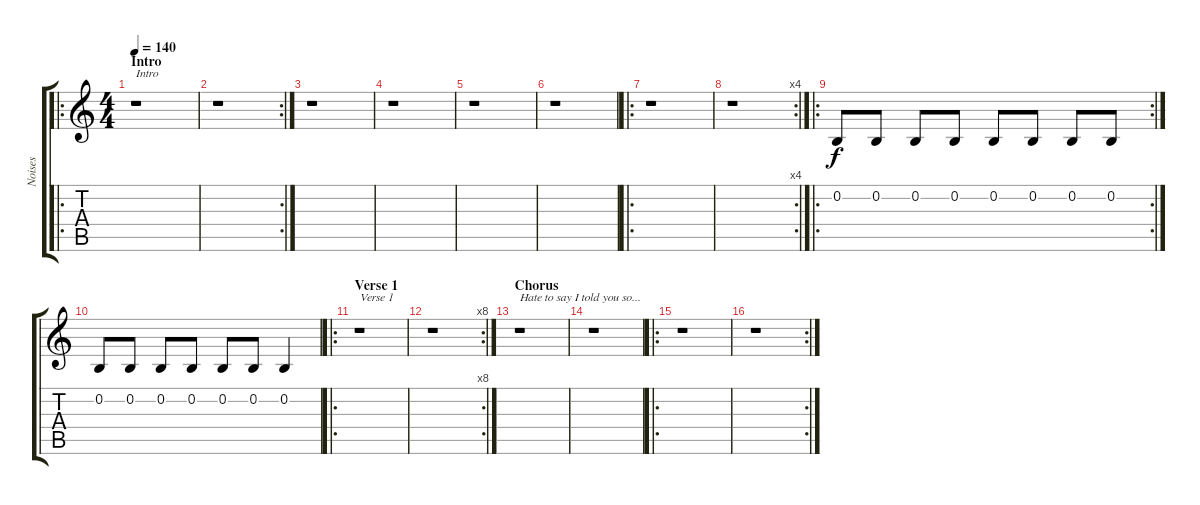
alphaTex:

\track ("Noises" "Noises") {instrument guitarfretnoise}
\staff {score tabs}
\tuning (E4 B3 G3 D3 A2 E2) {hide}
\ro
\ts (4 4)
\section ("" "Intro")
\tempo 140
\clef g2
\ks c
r.1{txt "Intro" dy f instrument guitarfretnoise} |
\rc 2
r.1 |
r.1 |
r.1 |
r.1 |
r.1 |
\ro
r.1 |
\rc 4
r.1 |
\ro
\rc 2
0.2.8 0.2.8 0.2.8 0.2.8 0.2.8 0.2.8 0.2.8 0.2.8 |
0.2.8 0.2.8 0.2.8 0.2.8 0.2.8 0.2.8 0.2.4 |
\ro
\section ("" "Verse 1")
r.1{txt "Verse 1"} |
\rc 8
r.1 |
\section ("" "Chorus")
r.1{txt "Hate to say I told you so..."} |
r.1 |
\ro
r.1 |
\rc 2
r.1
